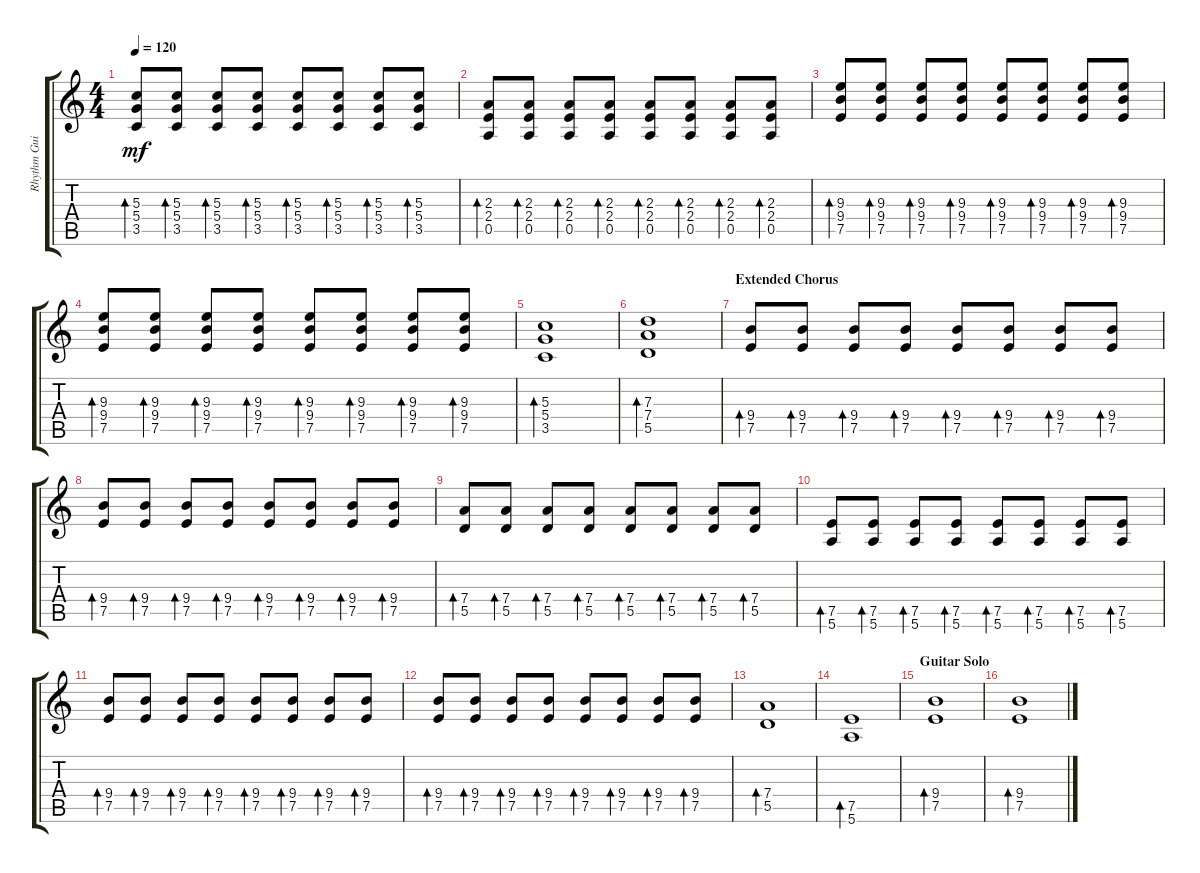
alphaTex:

\track ("Rhythm Guitar" "Rhythm Gui") {instrument overdrivenguitar}
\staff {score tabs}
\tuning (E4 B3 G3 D3 A2 E2) {hide}
\ts (4 4)
\tempo 120
\clef g2
\ks c
(5.3 5.4 3.5).8{bd 30 dy mf} (5.3 5.4 3.5).8{bd 30} (5.3 5.4 3.5).8{bd 30} (5.3 5.4 3.5).8{bd 30} (5.3 5.4 3.5).8{bd 30} (5.3 5.4 3.5).8{bd 30} (5.3 5.4 3.5).8{bd 30} (5.3 5.4 3.5).8{bd 30} |
(2.3 2.4 0.5).8{bd 30} (2.3 2.4 0.5).8{bd 30} (2.3 2.4 0.5).8{bd 30} (2.3 2.4 0.5).8{bd 30} (2.3 2.4 0.5).8{bd 30} (2.3 2.4 0.5).8{bd 30} (2.3 2.4 0.5).8{bd 30} (2.3 2.4 0.5).8{bd 30} |
(9.3 9.4 7.5).8{bd 30} (9.3 9.4 7.5).8{bd 30} (9.3 9.4 7.5).8{bd 30} (9.3 9.4 7.5).8{bd 30} (9.3 9.4 7.5).8{bd 30} (9.3 9.4 7.5).8{bd 30} (9.3 9.4 7.5).8{bd 30} (9.3 9.4 7.5).8{bd 30} |
(9.3 9.4 7.5).8{bd 30} (9.3 9.4 7.5).8{bd 30} (9.3 9.4 7.5).8{bd 30} (9.3 9.4 7.5).8{bd 30} (9.3 9.4 7.5).8{bd 30} (9.3 9.4 7.5).8{bd 30} (9.3 9.4 7.5).8{bd 30} (9.3 9.4 7.5).8{bd 30} |
(5.3 5.4 3.5).1{bd 30} |
(7.3 7.4 5.5).1{bd 30} |
\section ("" "Extended Chorus")
(9.4 7.5).8{bd 30} (9.4 7.5).8{bd 30} (9.4 7.5).8{bd 30} (9.4 7.5).8{bd 30} (9.4 7.5).8{bd 30} (9.4 7.5).8{bd 30} (9.4 7.5).8{bd 30} (9.4 7.5).8{bd 30} |
(9.4 7.5).8{bd 30} (9.4 7.5).8{bd 30} (9.4 7.5).8{bd 30} (9.4 7.5).8{bd 30} (9.4 7.5).8{bd 30} (9.4 7.5).8{bd 30} (9.4 7.5).8{bd 30} (9.4 7.5).8{bd 30} |
(7.4 5.5).8{bd 30} (7.4 5.5).8{bd 30} (7.4 5.5).8{bd 30} (7.4 5.5).8{bd 30} (7.4 5.5).8{bd 30} (7.4 5.5).8{bd 30} (7.4 5.5).8{bd 30} (7.4 5.5).8{bd 30} |
(7.5 5.6).8{bd 30} (7.5 5.6).8{bd 30} (7.5 5.6).8{bd 30} (7.5 5.6).8{bd 30} (7.5 5.6).8{bd 30} (7.5 5.6).8{bd 30} (7.5 5.6).8{bd 30} (7.5 5.6).8{bd 30} |
(9.4 7.5).8{bd 30} (9.4 7.5).8{bd 30} (9.4 7.5).8{bd 30} (9.4 7.5).8{bd 30} (9.4 7.5).8{bd 30} (9.4 7.5).8{bd 30} (9.4 7.5).8{bd 30} (9.4 7.5).8{bd 30} |
(9.4 7.5).8{bd 30} (9.4 7.5).8{bd 30} (9.4 7.5).8{bd 30} (9.4 7.5).8{bd 30} (9.4 7.5).8{bd 30} (9.4 7.5).8{bd 30} (9.4 7.5).8{bd 30} (9.4 7.5).8{bd 30} |
(7.4 5.5).1{bd 30} |
(7.5 5.6).1{bd 30} |
\section ("" "Guitar Solo")
(9.4 7.5).1{bd 30} |
(9.4 7.5).1{bd 30}
